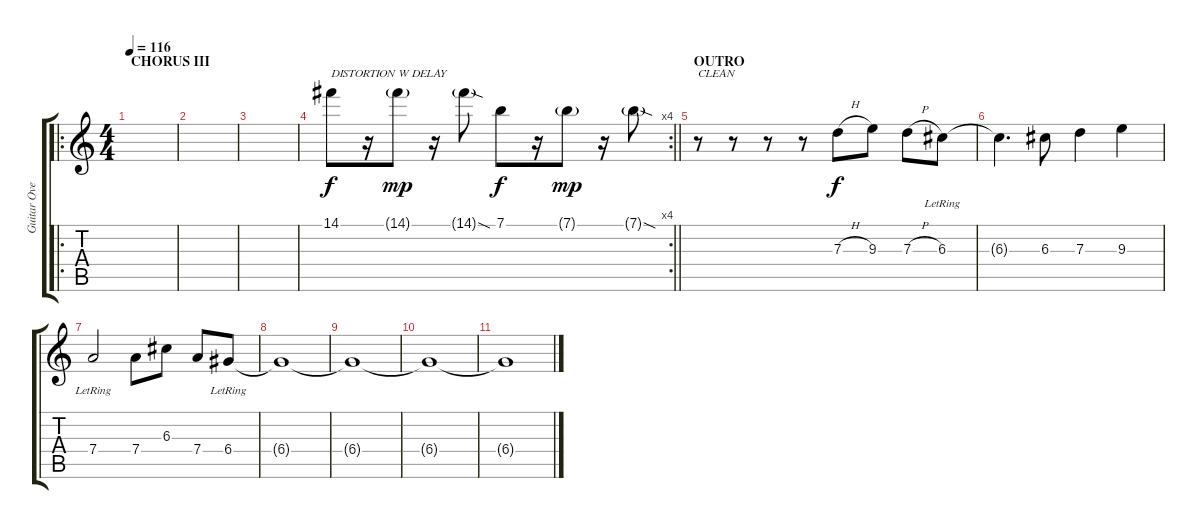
\track ("Guitar Overdub" "Guitar Ove") {instrument electricguitarjazz}
\staff {score tabs}
\tuning (E4 B3 G3 D3 A2 E2) {hide}
\ro
\ts (4 4)
\section ("" "CHORUS III")
\tempo 116
\clef g2
\ks c
|
|
|
\rc 4
\barLineRight lightlight
14.1.8{txt "DISTORTION W DELAY" instrument overdrivenguitar} r.16 14.1{g}.8{dy mp} r.16 14.1{sod g}.8 7.1.8{dy f} r.16 7.1{g}.8{dy mp} r.16 7.1{sod g}.8 |
\section ("" "OUTRO")
r.8{txt "CLEAN" instrument electricguitarjazz} r.8 r.8 r.8 7.3{h}.8{dy f} 9.3.8 7.3{h}.8 6.3{lr}.8 |
6.3{t}.4{d} 6.3.8 7.3.4 9.3.4 |
7.4{lr}.2 7.4.8 6.3.8 7.4.8 6.4{lr}.8 |
6.4{t}.1 |
6.4{t}.1 |
6.4{t}.1 |
6.4{t}.1
